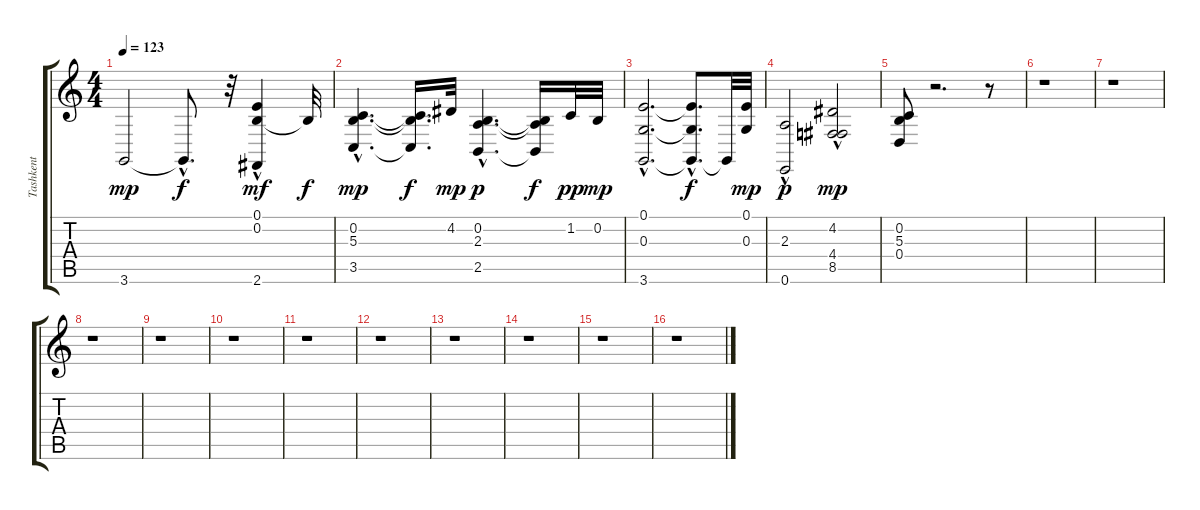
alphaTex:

\track ("Tashkent" "Tashkent") {instrument stringensemble1}
\staff {score tabs}
\tuning (E4 B3 G3 D3 A2 E2) {hide}
\ts (4 4)
\tempo 123
\clef g2
\ks c
3.6.2{dy mp} 3.6{hac t}.8{d dy f} r.32 (0.1{hac} 0.2 2.6{hac}).4{dy mf} 0.2{t}.32{dy f} |
(0.2{hac} 5.3{hac} 3.5{hac}).4{d dy mp} (0.2{t} 5.3{t} 3.5{t}).16{d dy f} 4.2.32{dy mp} (0.2{hac} 2.3{hac} 2.5{hac}).4{d dy p} (0.2{t} 2.3{t} 2.5{t}).16{dy f} 1.2.32{dy pp} 0.2.32{dy mp} |
(0.1{hac} 0.3{hac} 3.6{hac}).2{d} (0.1{hac t} 0.3{hac t} 3.6{hac t}).8{d dy f} 3.6{t}.32 (0.1 0.3).32{dy mp} |
(2.3{hac} 0.6).2{dy p} (4.2 4.4{hac} 8.5{hac}).2{dy mp} |
(0.2 5.3 0.4).8 r.2{d} r.8 |
r.1 |
r.1 |
r.1 |
r.1 |
r.1 |
r.1 |
r.1 |
r.1 |
r.1 |
r.1 |
r.1
